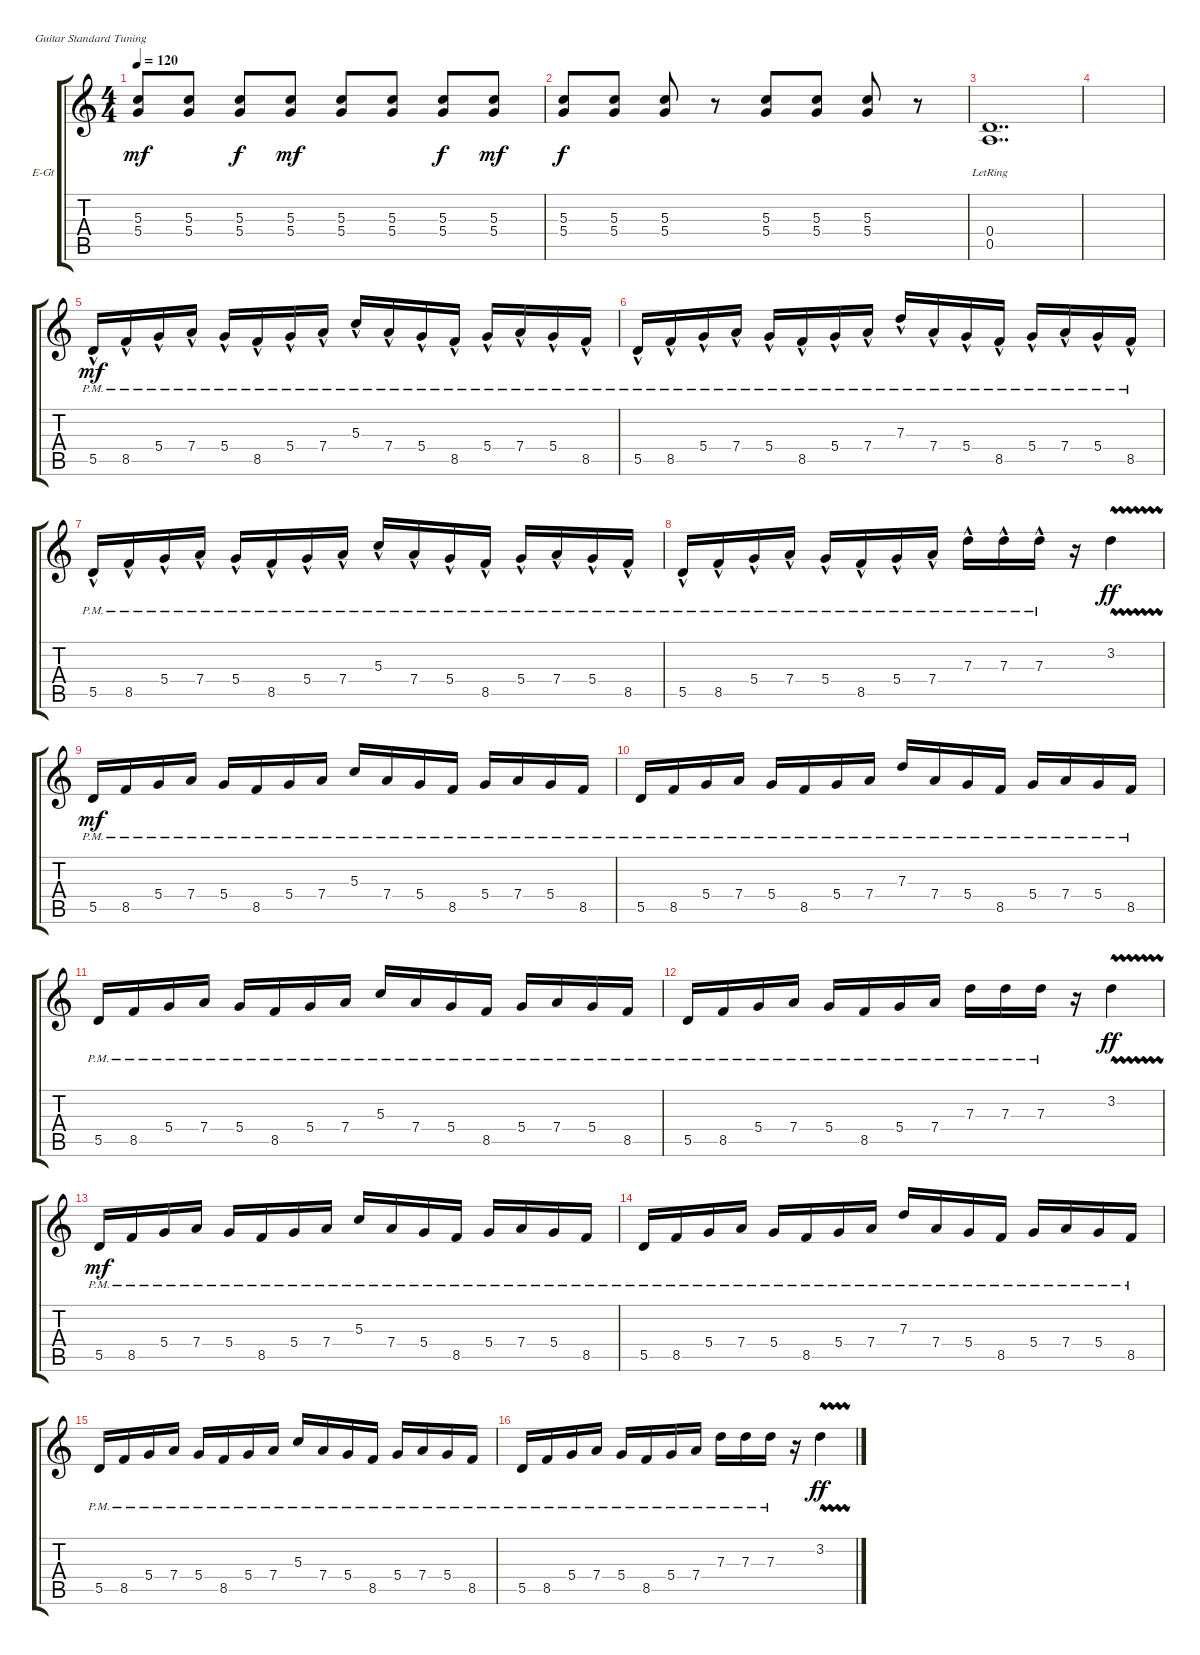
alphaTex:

\defaultSystemsLayout 4
\bracketExtendMode groupsimilarinstruments
\firstSystemTrackNameOrientation horizontal
\otherSystemsTrackNameOrientation horizontal
\track ("Electric Guitar" "E-Gt") {instrument distortionguitar}
\staff {score tabs}
\tuning (E4 B3 G3 D3 A2 E2)
\ts (4 4)
\tempo 120
\clef g2
\scale
0.333333
\ks c
(5.3 5.4).8{dy mf} (5.3 5.4).8 (5.3 5.4).8{dy f} (5.3 5.4).8{dy mf} (5.3 5.4).8 (5.3 5.4).8 (5.3 5.4).8{dy f} (5.3 5.4).8{dy mf} |
\scale
0.333333 (5.3 5.4).8{dy f} (5.3 5.4).8 (5.3 5.4).8 r.8 (5.3 5.4).8 (5.3 5.4).8 (5.3 5.4).8 r.8 |
\scale
0.333333 (0.4{lr} 0.5{lr}).1{dd} |
\scale
0.333333 |
\scale
0.333333 5.5{hac pm}.16{dy mf} 8.5{hac pm}.16 5.4{hac pm}.16 7.4{hac pm}.16 5.4{hac pm}.16 8.5{hac pm}.16 5.4{hac pm}.16 7.4{hac pm}.16 5.3{hac pm}.16 7.4{hac pm}.16 5.4{hac pm}.16 8.5{hac pm}.16 5.4{hac pm}.16 7.4{hac pm}.16 5.4{hac pm}.16 8.5{hac pm}.16 |
\scale
0.333333 5.5{hac pm}.16 8.5{hac pm}.16 5.4{hac pm}.16 7.4{hac pm}.16 5.4{hac pm}.16 8.5{hac pm}.16 5.4{hac pm}.16 7.4{hac pm}.16 7.3{hac pm}.16 7.4{hac pm}.16 5.4{hac pm}.16 8.5{hac pm}.16 5.4{hac pm}.16 7.4{hac pm}.16 5.4{hac pm}.16 8.5{hac pm}.16 |
\scale
0.333333 5.5{hac pm}.16 8.5{hac pm}.16 5.4{hac pm}.16 7.4{hac pm}.16 5.4{hac pm}.16 8.5{hac pm}.16 5.4{hac pm}.16 7.4{hac pm}.16 5.3{hac pm}.16 7.4{hac pm}.16 5.4{hac pm}.16 8.5{hac pm}.16 5.4{hac pm}.16 7.4{hac pm}.16 5.4{hac pm}.16 8.5{hac pm}.16 |
\scale
0.333333 5.5{hac pm}.16 8.5{hac pm}.16 5.4{hac pm}.16 7.4{hac pm}.16 5.4{hac pm}.16 8.5{hac pm}.16 5.4{hac pm}.16 7.4{hac pm}.16 7.3{hac pm}.16 7.3{hac pm}.16 7.3{hac pm}.16 r.16 3.2{vw}.4{dy ff} |
\scale
0.333333 5.5{pm}.16{dy mf} 8.5{pm}.16 5.4{pm}.16 7.4{pm}.16 5.4{pm}.16 8.5{pm}.16 5.4{pm}.16 7.4{pm}.16 5.3{pm}.16 7.4{pm}.16 5.4{pm}.16 8.5{pm}.16 5.4{pm}.16 7.4{pm}.16 5.4{pm}.16 8.5{pm}.16 |
\scale
0.333333 5.5{pm}.16 8.5{pm}.16 5.4{pm}.16 7.4{pm}.16 5.4{pm}.16 8.5{pm}.16 5.4{pm}.16 7.4{pm}.16 7.3{pm}.16 7.4{pm}.16 5.4{pm}.16 8.5{pm}.16 5.4{pm}.16 7.4{pm}.16 5.4{pm}.16 8.5{pm}.16 |
\scale
0.333333 5.5{pm}.16 8.5{pm}.16 5.4{pm}.16 7.4{pm}.16 5.4{pm}.16 8.5{pm}.16 5.4{pm}.16 7.4{pm}.16 5.3{pm}.16 7.4{pm}.16 5.4{pm}.16 8.5{pm}.16 5.4{pm}.16 7.4{pm}.16 5.4{pm}.16 8.5{pm}.16 |
\scale
0.333333 5.5{pm}.16 8.5{pm}.16 5.4{pm}.16 7.4{pm}.16 5.4{pm}.16 8.5{pm}.16 5.4{pm}.16 7.4{pm}.16 7.3{pm}.16 7.3{pm}.16 7.3{pm}.16 r.16 3.2{vw}.4{dy ff} |
\scale
0.333333 5.5{pm}.16{dy mf} 8.5{pm}.16 5.4{pm}.16 7.4{pm}.16 5.4{pm}.16 8.5{pm}.16 5.4{pm}.16 7.4{pm}.16 5.3{pm}.16 7.4{pm}.16 5.4{pm}.16 8.5{pm}.16 5.4{pm}.16 7.4{pm}.16 5.4{pm}.16 8.5{pm}.16 |
\scale
0.333333 5.5{pm}.16 8.5{pm}.16 5.4{pm}.16 7.4{pm}.16 5.4{pm}.16 8.5{pm}.16 5.4{pm}.16 7.4{pm}.16 7.3{pm}.16 7.4{pm}.16 5.4{pm}.16 8.5{pm}.16 5.4{pm}.16 7.4{pm}.16 5.4{pm}.16 8.5{pm}.16 |
\scale
0.333333 5.5{pm}.16 8.5{pm}.16 5.4{pm}.16 7.4{pm}.16 5.4{pm}.16 8.5{pm}.16 5.4{pm}.16 7.4{pm}.16 5.3{pm}.16 7.4{pm}.16 5.4{pm}.16 8.5{pm}.16 5.4{pm}.16 7.4{pm}.16 5.4{pm}.16 8.5{pm}.16 |
\scale
0.333333 5.5{pm}.16 8.5{pm}.16 5.4{pm}.16 7.4{pm}.16 5.4{pm}.16 8.5{pm}.16 5.4{pm}.16 7.4{pm}.16 7.3{pm}.16 7.3{pm}.16 7.3{pm}.16 r.16 3.2{vw}.4{dy ff}
